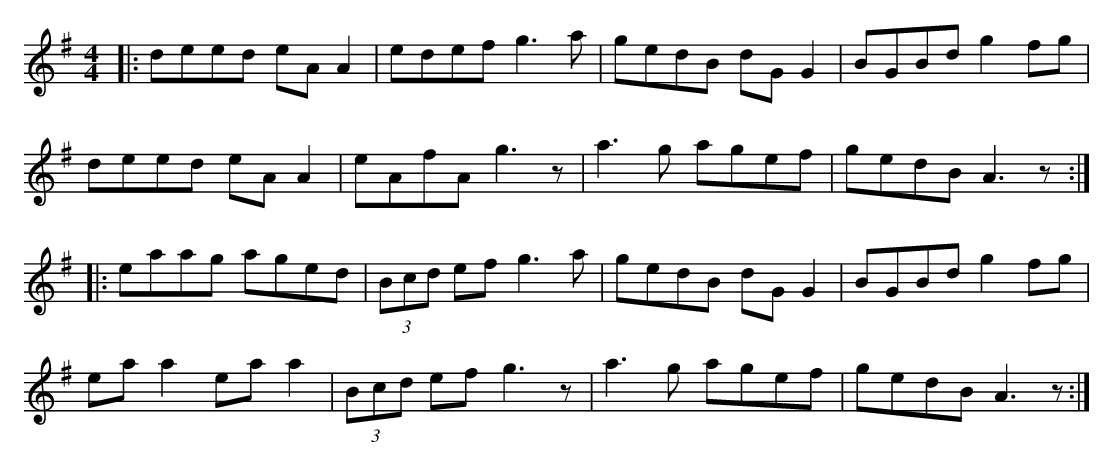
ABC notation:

X:1
M:4/4
K:Ador
|:deed eA A2|edef g3a|gedB dG G2|BGBd g2 fg|
deed eA A2|eAfA g3z|a3g agef|gedB A3z:|
|:eaag aged|(3Bcd ef g3a|gedB dG G2|BGBd g2fg|
ea a2 ea a2|(3Bcd ef g3z|a3g agef|gedB A3z:|
